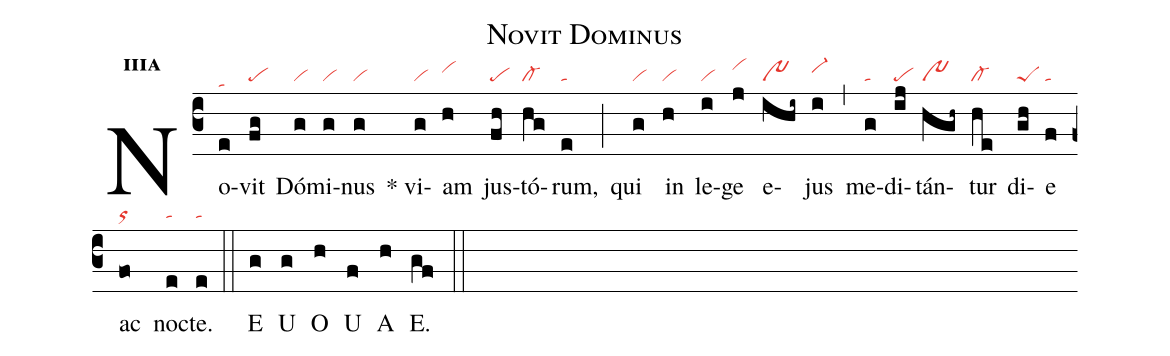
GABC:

name:Novit Dominus;
office-part:an;
mode:3a;
nabc-lines:1;
%%
initial-style: 1;
name:Novit Dominus;
mode: 8;
office-part: Antiphona;
annotation: Ant.;
annotation: iii a;
nabc-lines:1;
%%
(c3) No(e|tahd)vit(fg|pe) Dó(g|vi)mi(g|vi)nus(g|vi) <sp>*</sp> vi(g|vi)am(h|vihi) jus(fh|pe)tó(hg|cl-)rum,(e|ta) (;) qui(g|vi) in(h|vi) le(i|vi)ge(j|vihj) e(ihi~|po~)jus(i|vi-hi) (,) me(g|ta)di(ij|pe)tán(hgh~|po~)tur(he|cl-) di(gh|peS)e(f|ta) ac(fo|or) noc(e|ta)te.(e|ta) (::)
<eu>E(g) U(g) O(h) U(f) A(h) E.(gf) </eu>(::)
